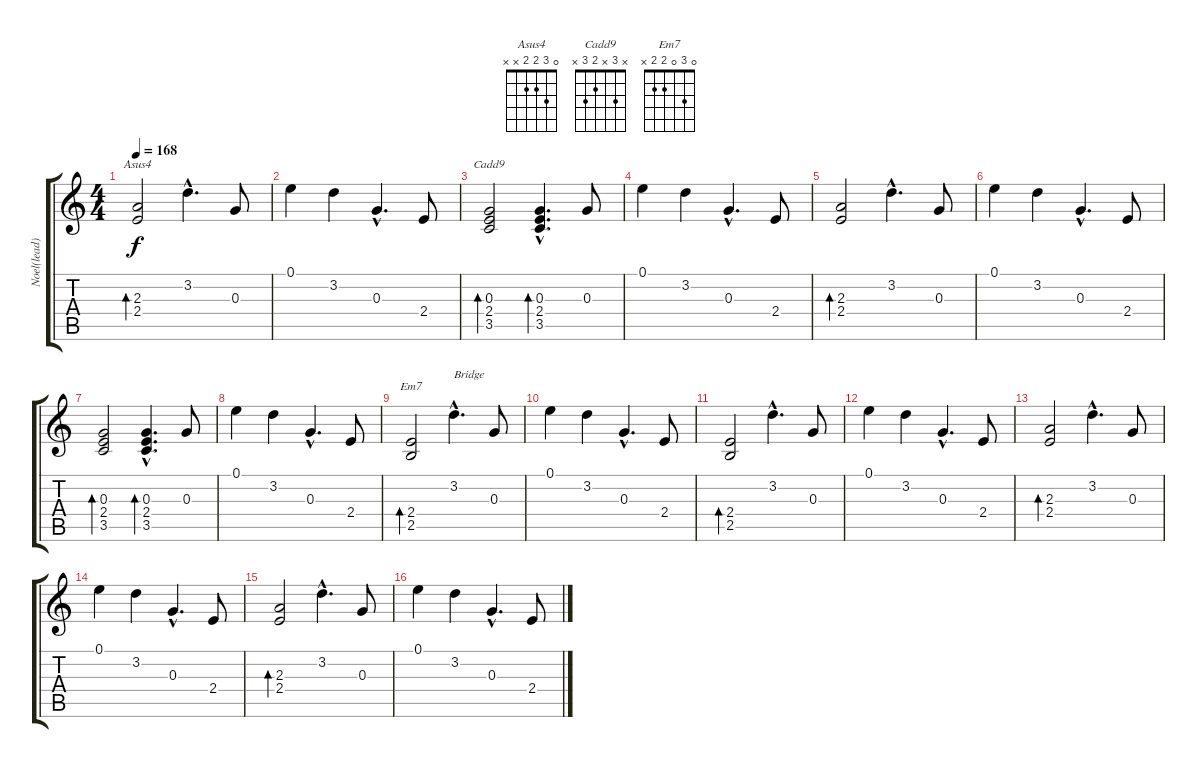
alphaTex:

\track ("Noel(lead)" "Noel(lead)") {instrument acousticguitarsteel}
\staff {score tabs}
\tuning (E4 B3 G3 D3 A2 E2) {hide}
\chord ("Asus4" 0 3 2 2 x x)
\chord ("Cadd9" x 3 x 2 3 x)
\chord ("Em7" 0 3 0 2 2 x)
\ts (4 4)
\tempo 168
\clef g2
\ks c
(2.3 2.4).2{bd 60 ch "Asus4" dy f} 3.2{hac}.4{d} 0.3.8 |
0.1.4 3.2.4 0.3{hac}.4{d} 2.4.8 |
(0.3 2.4 3.5).2{bd 60 ch "Cadd9"} (0.3{hac} 2.4{hac} 3.5{hac}).4{d bd 60} 0.3.8 |
0.1.4 3.2.4 0.3{hac}.4{d} 2.4.8 |
(2.3 2.4).2{bd 60} 3.2{hac}.4{d} 0.3.8 |
0.1.4 3.2.4 0.3{hac}.4{d} 2.4.8 |
(0.3 2.4 3.5).2{bd 60} (0.3{hac} 2.4{hac} 3.5{hac}).4{d bd 60} 0.3.8 |
0.1.4 3.2.4 0.3{hac}.4{d} 2.4.8 |
(2.4 2.5).2{bd 60 ch "Em7"} 3.2{hac}.4{d txt "Bridge"} 0.3.8 |
0.1.4 3.2.4 0.3{hac}.4{d} 2.4.8 |
(2.4 2.5).2{bd 60} 3.2{hac}.4{d} 0.3.8 |
0.1.4 3.2.4 0.3{hac}.4{d} 2.4.8 |
(2.3 2.4).2{bd 60} 3.2{hac}.4{d} 0.3.8 |
0.1.4 3.2.4 0.3{hac}.4{d} 2.4.8 |
(2.3 2.4).2{bd 60} 3.2{hac}.4{d} 0.3.8 |
0.1.4 3.2.4 0.3{hac}.4{d} 2.4.8
